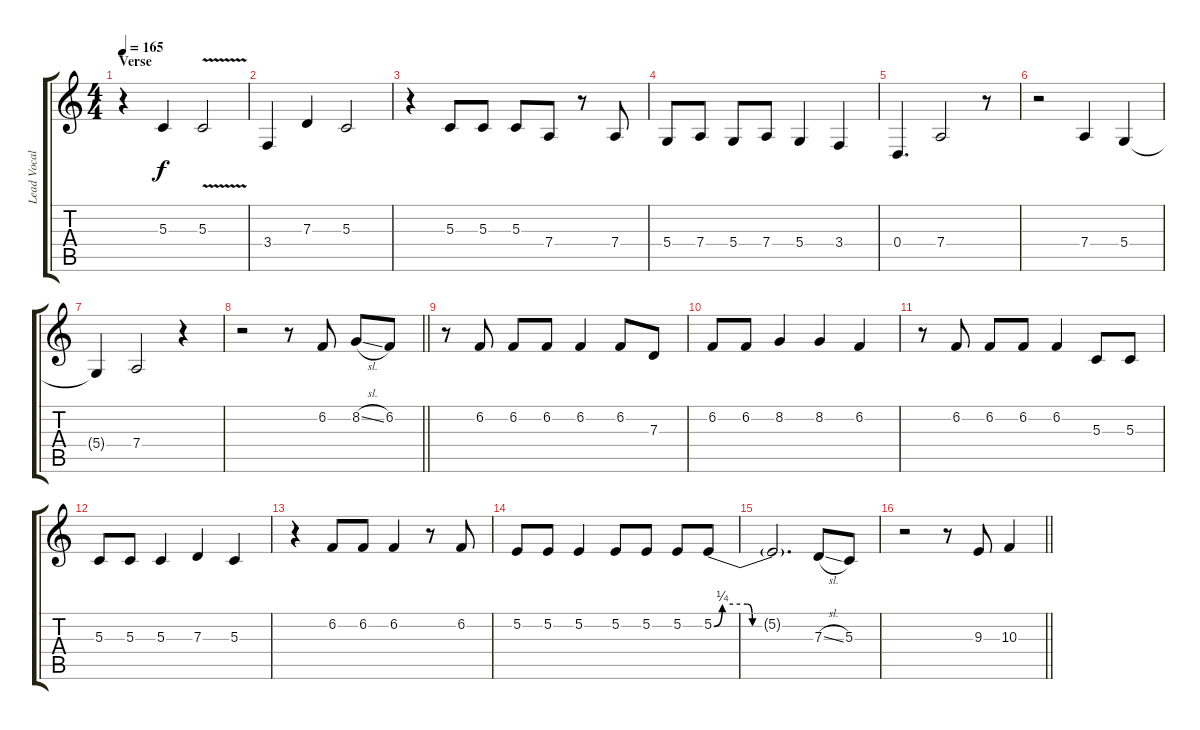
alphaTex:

\track ("Lead Vocals" "Lead Vocal") {instrument clarinet}
\staff {score tabs}
\tuning (E4 B3 G3 D3 A2 E2) {hide}
\ts (4 4)
\section ("" "Verse")
\tempo 165
\clef g2
\ks c
r.4{dy f} 5.3.4 5.3{v}.2 |
3.4.4 7.3.4 5.3.2 |
r.4 5.3.8 5.3.8 5.3.8 7.4.8 r.8 7.4.8 |
5.4.8 7.4.8 5.4.8 7.4.8 5.4.4 3.4.4 |
0.4.4{d} 7.4.2 r.8 |
r.2 7.4.4 5.4.4 |
5.4{t}.4 7.4.2 r.4 |
\barLineRight lightlight
r.2 r.8 6.2.8 8.2{sl}.8 6.2.8 |
r.8 6.2.8 6.2.8 6.2.8 6.2.4 6.2.8 7.3.8 |
6.2.8 6.2.8 8.2.4 8.2.4 6.2.4 |
r.8 6.2.8 6.2.8 6.2.8 6.2.4 5.3.8 5.3.8 |
5.3.8 5.3.8 5.3.4 7.3.4 5.3.4 |
r.4 6.2.8 6.2.8 6.2.4 r.8 6.2.8 |
5.2.8 5.2.8 5.2.4 5.2.8 5.2.8 5.2.8 5.2{be (custom 0 0 5 1 20 1 23 0 60 0)}.8 |
5.2{t}.2{d} 7.3{sl}.8 5.3.8 |
\barLineRight lightlight
r.2 r.8 9.3.8 10.3.4
